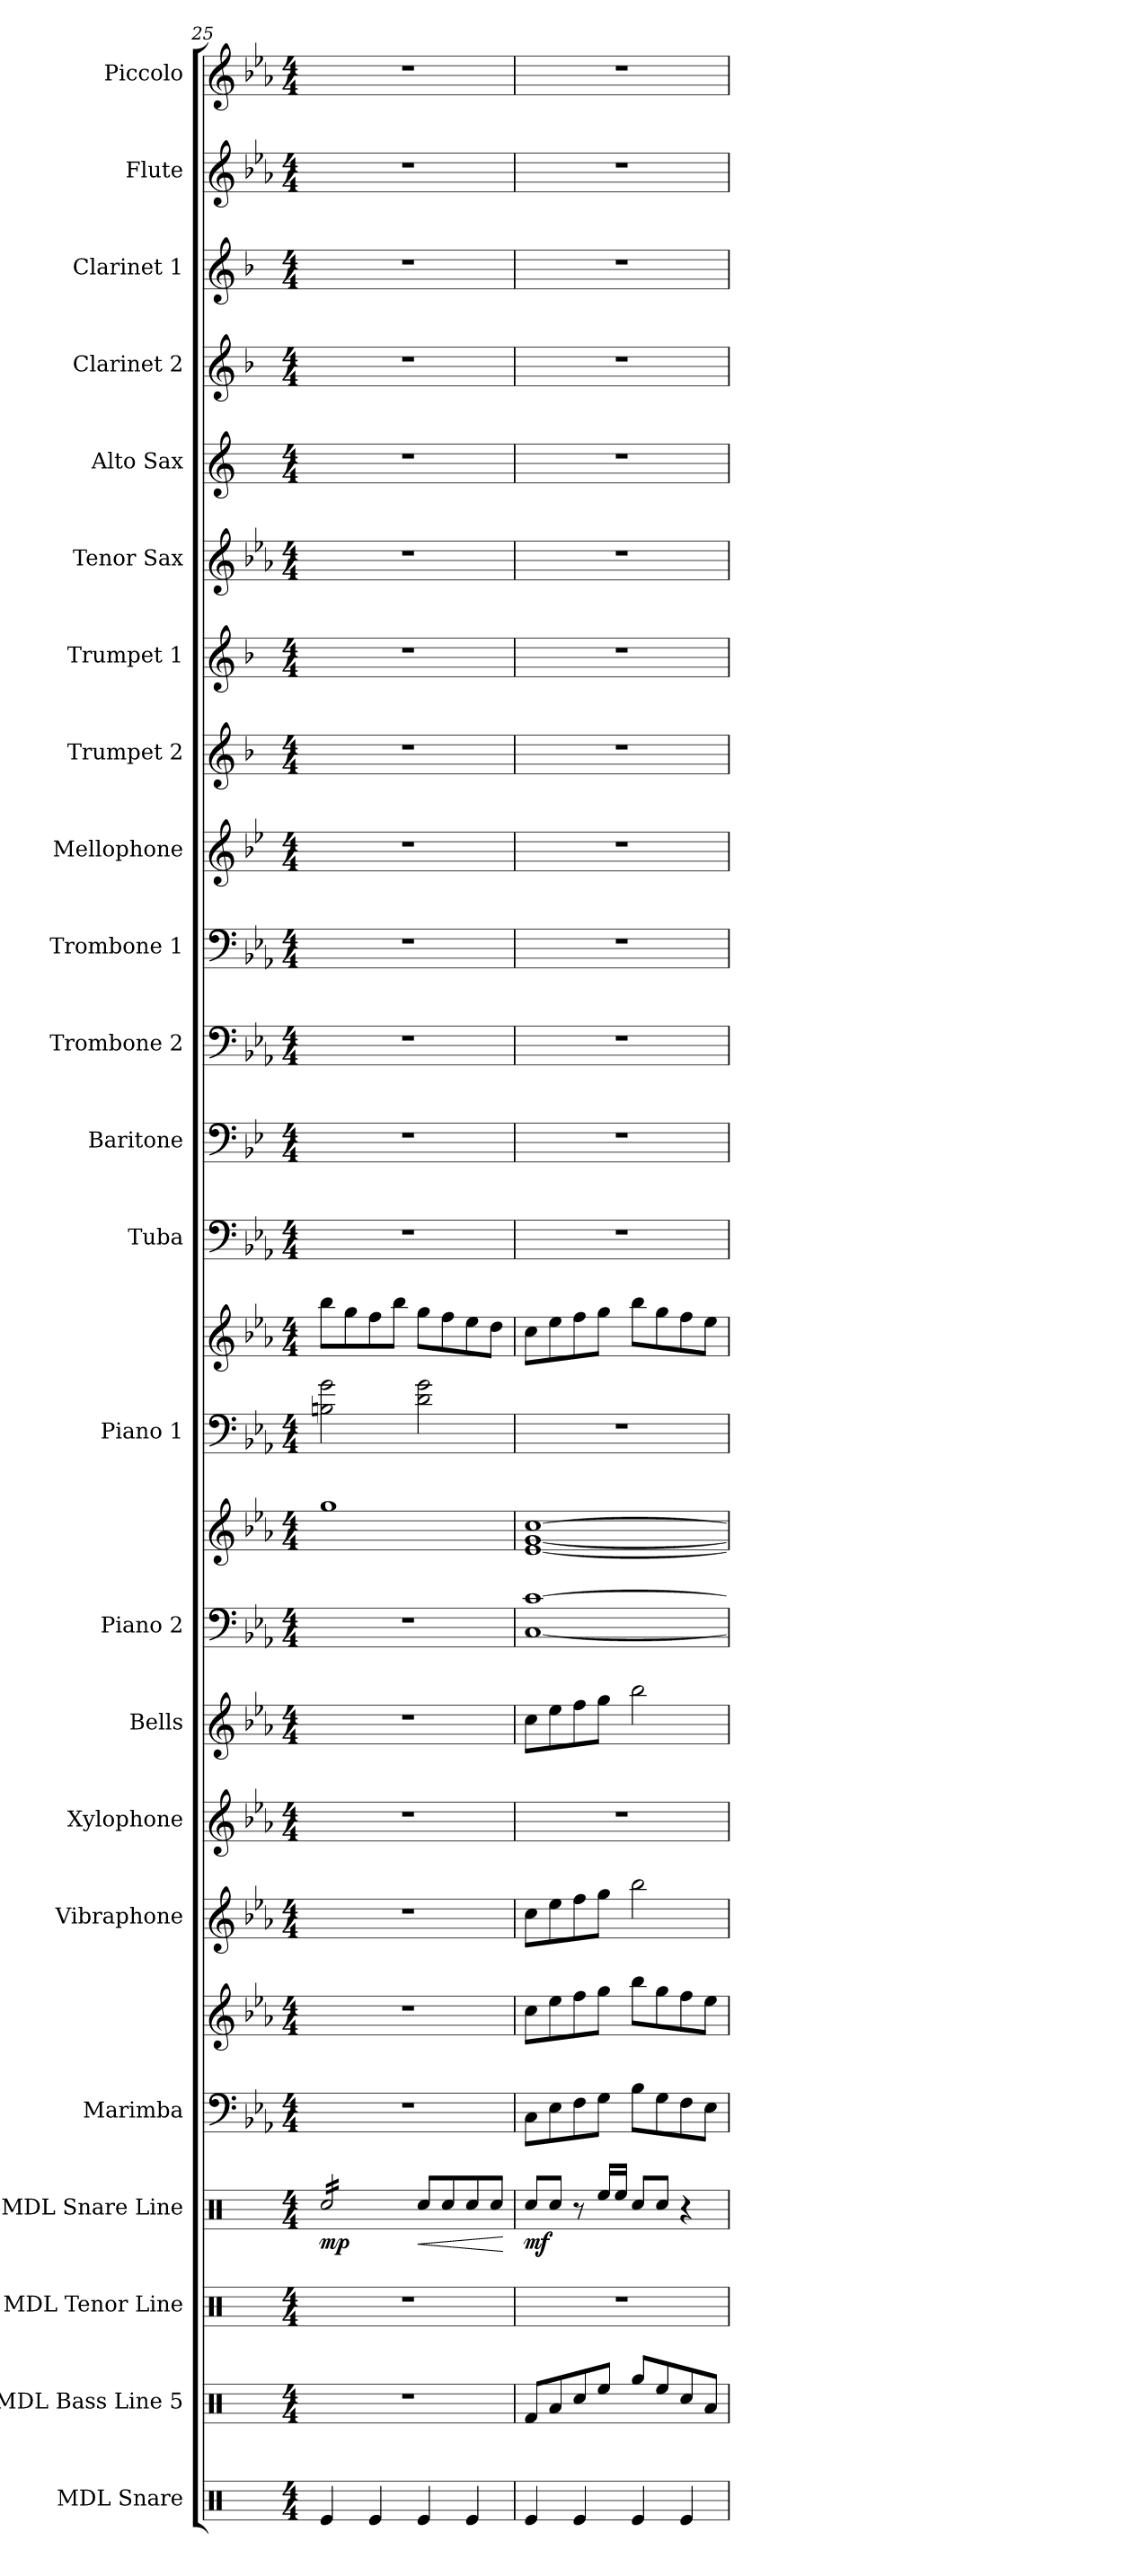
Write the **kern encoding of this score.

**kern	**kern	**kern	**kern	**dynam	**kern	**kern	**kern	**kern	**kern	**kern	**kern	**kern	**kern	**kern	**kern	**kern	**kern	**kern	**kern	**kern	**kern	**kern	**kern	**kern	**kern	**kern
*part23	*part22	*part21	*part20	*part20	*part19	*part19	*part18	*part17	*part16	*part15	*part15	*part14	*part14	*part13	*part12	*part11	*part10	*part9	*part8	*part7	*part6	*part5	*part4	*part3	*part2	*part1
*staff26	*staff25	*staff24	*staff23	*staff23	*staff22	*staff21	*staff20	*staff19	*staff18	*staff17	*staff16	*staff15	*staff14	*staff13	*staff12	*staff11	*staff10	*staff9	*staff8	*staff7	*staff6	*staff5	*staff4	*staff3	*staff2	*staff1
*I"MDL Snare	*I"MDL Bass Line 5	*I"MDL Tenor Line	*I"MDL Snare Line	*	*I"Marimba	*	*I"Vibraphone	*I"Xylophone	*I"Bells	*I"Piano 2	*	*I"Piano 1	*	*I"Tuba	*I"Baritone	*I"Trombone 2	*I"Trombone 1	*I"Mellophone	*I"Trumpet 2	*I"Trumpet 1	*I"Tenor Sax	*I"Alto Sax	*I"Clarinet 2	*I"Clarinet 1	*I"Flute	*I"Piccolo
*I'SN.	*I'B. L.	*I'T. L.	*I'S. L.	*	*I'Mrb.	*	*I'Vib.	*I'Xyl.	*I'Bls.	*I'Pno. 2	*	*I'Pno. 1	*	*I'Tba.	*I'Bar.	*I'Tbn. 2	*I'Tbn. 1	*I'Mello.	*I'Tpt. 2	*I'Tpt. 1	*I'T. Sx.	*I'A. Sx.	*I'Cl. 2	*I'Cl. 1	*I'Fl.	*I'Picc.
*clefX	*clefX	*clefX	*clefX	*	*clefF4	*clefG2	*clefG2	*clefG2	*clefG2	*clefF4	*clefG2	*clefF4	*clefG2	*clefF4	*clefF4	*clefF4	*clefF4	*clefG2	*clefG2	*clefG2	*clefG2	*clefG2	*clefG2	*clefG2	*clefG2	*clefG2
*	*	*	*	*	*	*	*	*ITrd-7c-12	*ITrd-14c-24	*	*	*	*	*	*ITrd4c7	*	*	*ITrd4c7	*ITrd1c2	*ITrd1c2	*ITrd8c14	*ITrd5c9	*ITrd1c2	*ITrd1c2	*	*ITrd-7c-12
*k[]	*k[]	*k[]	*k[]	*	*k[b-e-a-]	*k[b-e-a-]	*k[b-e-a-]	*k[b-e-a-]	*k[b-e-a-]	*k[b-e-a-]	*k[b-e-a-]	*k[b-e-a-]	*k[b-e-a-]	*k[b-e-a-]	*k[b-e-a-]	*k[b-e-a-]	*k[b-e-a-]	*k[b-e-a-]	*k[b-e-a-]	*k[b-e-a-]	*k[b-e-a-]	*k[b-e-a-]	*k[b-e-a-]	*k[b-e-a-]	*k[b-e-a-]	*k[b-e-a-]
*M4/4	*M4/4	*M4/4	*M4/4	*	*M4/4	*M4/4	*M4/4	*M4/4	*M4/4	*M4/4	*M4/4	*M4/4	*M4/4	*M4/4	*M4/4	*M4/4	*M4/4	*M4/4	*M4/4	*M4/4	*M4/4	*M4/4	*M4/4	*M4/4	*M4/4	*M4/4
=25	=25	=25	=25	=25	=25	=25	=25	=25	=25	=25	=25	=25	=25	=25	=25	=25	=25	=25	=25	=25	=25	=25	=25	=25	=25	=25
!	!	!	!	!LO:DY:b	!	!	!	!	!	!	!	!	!	!	!	!	!	!	!	!	!	!	!	!	!	!
*	*	*	*tremolo	*	*	*	*	*	*	*	*	*	*	*	*	*	*	*	*	*	*	*	*	*	*	*
4Re/	1r	1r	16Rcc/LL	mp	1r	1r	1r	1r	1r	1r	1gg	2Bn\ 2g\	8bb-\L	1r	1r	1r	1r	1r	1r	1r	1r	1r	1r	1r	1r	1r
.	.	.	16Rcc/	.	.	.	.	.	.	.	.	.	.	.	.	.	.	.	.	.	.	.	.	.	.	.
.	.	.	16Rcc/	.	.	.	.	.	.	.	.	.	8gg\	.	.	.	.	.	.	.	.	.	.	.	.	.
.	.	.	16Rcc/	.	.	.	.	.	.	.	.	.	.	.	.	.	.	.	.	.	.	.	.	.	.	.
4Re/	.	.	16Rcc/	.	.	.	.	.	.	.	.	.	8ff\	.	.	.	.	.	.	.	.	.	.	.	.	.
.	.	.	16Rcc/	.	.	.	.	.	.	.	.	.	.	.	.	.	.	.	.	.	.	.	.	.	.	.
.	.	.	16Rcc/	.	.	.	.	.	.	.	.	.	8bb-\J	.	.	.	.	.	.	.	.	.	.	.	.	.
.	.	.	16Rcc/JJ	.	.	.	.	.	.	.	.	.	.	.	.	.	.	.	.	.	.	.	.	.	.	.
*	*	*	*Xtremolo	*	*	*	*	*	*	*	*	*	*	*	*	*	*	*	*	*	*	*	*	*	*	*
!	!	!	!	!LO:HP:b	!	!	!	!	!	!	!	!	!	!	!	!	!	!	!	!	!	!	!	!	!	!
4Re/	.	.	8Rcc/L	<	.	.	.	.	.	.	.	2d\ 2g\	8gg\L	.	.	.	.	.	.	.	.	.	.	.	.	.
.	.	.	8Rcc/	.	.	.	.	.	.	.	.	.	8ff\	.	.	.	.	.	.	.	.	.	.	.	.	.
4Re/	.	.	8Rcc/	.	.	.	.	.	.	.	.	.	8ee-\	.	.	.	.	.	.	.	.	.	.	.	.	.
.	.	.	8Rcc/J	.	.	.	.	.	.	.	.	.	8dd\J	.	.	.	.	.	.	.	.	.	.	.	.	.
.	.	.	.	[	.	.	.	.	.	.	.	.	.	.	.	.	.	.	.	.	.	.	.	.	.	.
!!LO:PB:g=z
=26	=26	=26	=26	=26	=26	=26	=26	=26	=26	=26	=26	=26	=26	=26	=26	=26	=26	=26	=26	=26	=26	=26	=26	=26	=26	=26
!	!	!	!	!LO:DY:b	!	!	!	!	!	!	!	!	!	!	!	!	!	!	!	!	!	!	!	!	!	!
4Re/	8Rf/L	1r	8Rcc/L	mf	8C\L	8cc\L	8cc\L	1r	8cccc\L	[1C [1c	[1e- [1g [1cc	1r	8cc\L	1r	1r	1r	1r	1r	1r	1r	1r	1r	1r	1r	1r	1r
.	8Ra/	.	8Rcc/J	.	8E-\	8ee-\	8ee-\	.	8eeee-\	.	.	.	8ee-\	.	.	.	.	.	.	.	.	.	.	.	.	.
4Re/	8Rcc/	.	8r	.	8F\	8ff\	8ff\	.	8ffff\	.	.	.	8ff\	.	.	.	.	.	.	.	.	.	.	.	.	.
.	8Ree/J	.	16Ree/LL	.	8G\J	8gg\J	8gg\J	.	8gggg\J	.	.	.	8gg\J	.	.	.	.	.	.	.	.	.	.	.	.	.
.	.	.	16Ree/JJ	.	.	.	.	.	.	.	.	.	.	.	.	.	.	.	.	.	.	.	.	.	.	.
4Re/	8Rgg/L	.	8Rcc/L	.	8B-\L	8bb-\L	2bb-\	.	2bbbb-\	.	.	.	8bb-\L	.	.	.	.	.	.	.	.	.	.	.	.	.
.	8Ree/	.	8Rcc/J	.	8G\	8gg\	.	.	.	.	.	.	8gg\	.	.	.	.	.	.	.	.	.	.	.	.	.
4Re/	8Rcc/	.	4r	.	8F\	8ff\	.	.	.	.	.	.	8ff\	.	.	.	.	.	.	.	.	.	.	.	.	.
.	8Ra/J	.	.	.	8E-\J	8ee-\J	.	.	.	.	.	.	8ee-\J	.	.	.	.	.	.	.	.	.	.	.	.	.
=	=	=	=	=	=	=	=	=	=	=	=	=	=	=	=	=	=	=	=	=	=	=	=	=	=	=
*-	*-	*-	*-	*-	*-	*-	*-	*-	*-	*-	*-	*-	*-	*-	*-	*-	*-	*-	*-	*-	*-	*-	*-	*-	*-	*-
